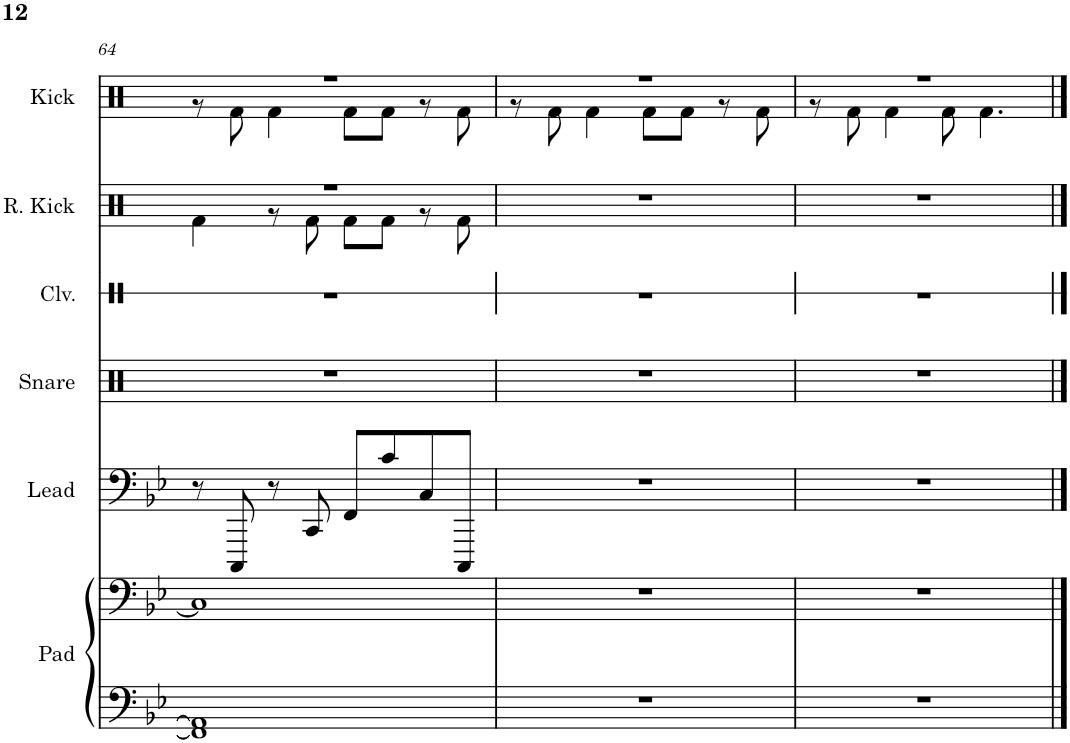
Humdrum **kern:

**kern	**kern	**kern	**kern	**kern	**kern	**kern
*part6	*part6	*part5	*part4	*part3	*part2	*part1
*staff7	*staff6	*staff5	*staff4	*staff3	*staff2	*staff1
*I"Pad	*	*I"Lead	*I"Snare	*I"Claves	*I"Reverb Kick	*I"Kick
*I'Pad	*	*I'Lead	*I'Snare	*I'Clv.	*I'R. Kick	*I'Kick
!!LO:PB:g=z
*clefF4	*clefF4	*clefF4	*clefX	*clefX	*clefX	*clefX
*k[b-e-]	*k[b-e-]	*k[b-e-]	*k[b-e-]	*k[b-e-]	*k[b-e-]	*k[b-e-]
*M4/4	*M4/4	*M4/4	*M4/4	*M4/4	*M4/4	*M4/4
=64	=64	=64	=64	=64	=64	=64
*	*	*	*	*	*^	*^
1FF] 1AA]	1C]	8r	1r	1r	1r	4Rf\	1r	8r
.	.	8CCC/	.	.	.	.	.	8Rf\
.	.	8r	.	.	.	8r	.	4Rf\
.	.	8CC/	.	.	.	8Rf\	.	.
.	.	8FF/L	.	.	.	8Rf\L	.	8Rf\L
.	.	8c/	.	.	.	8Rf\J	.	8Rf\J
.	.	8C/	.	.	.	8r	.	8r
.	.	8CCC/J	.	.	.	8Rf\	.	8Rf\
*	*	*	*	*	*v	*v	*	*
=65	=65	=65	=65	=65	=65	=65	=65
1r	1r	1r	1r	1r	1r	1r	8r
.	.	.	.	.	.	.	8Rf\
.	.	.	.	.	.	.	4Rf\
.	.	.	.	.	.	.	8Rf\L
.	.	.	.	.	.	.	8Rf\J
.	.	.	.	.	.	.	8r
.	.	.	.	.	.	.	8Rf\
=66	=66	=66	=66	=66	=66	=66	=66
1r	1r	1r	1r	1r	1r	1r	8r
.	.	.	.	.	.	.	8Rf\
.	.	.	.	.	.	.	4Rf\
.	.	.	.	.	.	.	8Rf\
.	.	.	.	.	.	.	4.Rf\
*	*	*	*	*	*	*v	*v
==	==	==	==	==	==	==
*-	*-	*-	*-	*-	*-	*-
